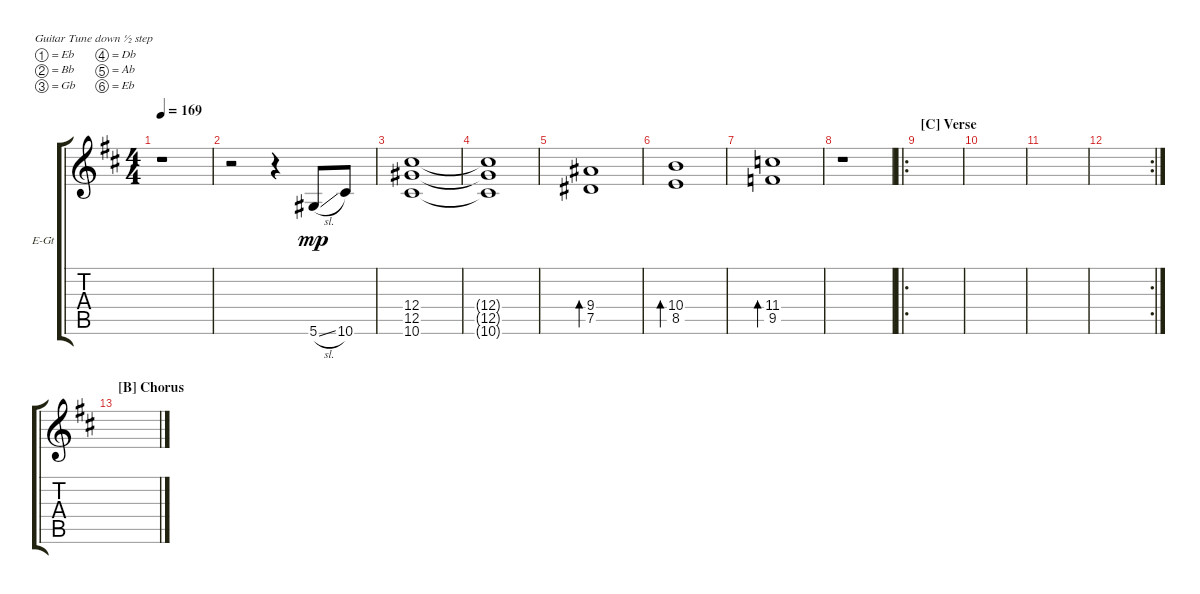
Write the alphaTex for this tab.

\defaultSystemsLayout 4
\bracketExtendMode groupsimilarinstruments
\firstSystemTrackNameOrientation horizontal
\otherSystemsTrackNameOrientation horizontal
\track ("Electric Guitar Solo" "E-Gt") {instrument distortionguitar}
\staff {score tabs}
\tuning (Eb4 Bb3 Gb3 Db3 Ab2 Eb2)
\ts (4 4)
\tempo 169
\clef g2
\ks bminor
r.1{dy mf} |
r.2 r.4 5.6{sl}.8{dy mp} 10.6.8 |
(10.6 12.5 12.4).1 |
(12.4{t} 12.5{t} 10.6{t}).1 |
(7.5 9.4).1{bd 194} |
(8.5 10.4).1{bd 216} |
(9.5 11.4).1{bd 191} |
r.1 |
\ro
\section ("C" "Verse")
|
|
|
\rc 2
|
\section ("B" "Chorus")
